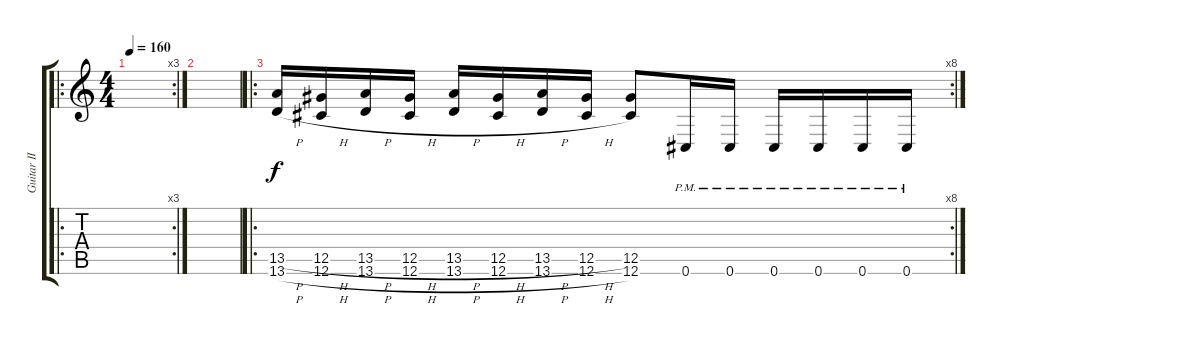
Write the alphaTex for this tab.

\track ("Guitar II" "Guitar II") {instrument distortionguitar}
\staff {score tabs}
\tuning (Eb4 Bb3 Gb3 Db3 Ab2 Db2) {hide}
\ro
\rc 3
\ts (4 4)
\tempo 160
\clef g2
\ks c
|
|
\ro
\rc 8
(13.5{h} 13.6{h}).16 (12.5{h} 12.6{h}).16 (13.5{h} 13.6{h}).16 (12.5{h} 12.6{h}).16 (13.5{h} 13.6{h}).16 (12.5{h} 12.6{h}).16 (13.5{h} 13.6{h}).16 (12.5{h} 12.6{h}).16 (12.5 12.6).8 0.6{pm}.16 0.6{pm}.16 0.6{pm}.16 0.6{pm}.16 0.6{pm}.16 0.6{pm}.16
